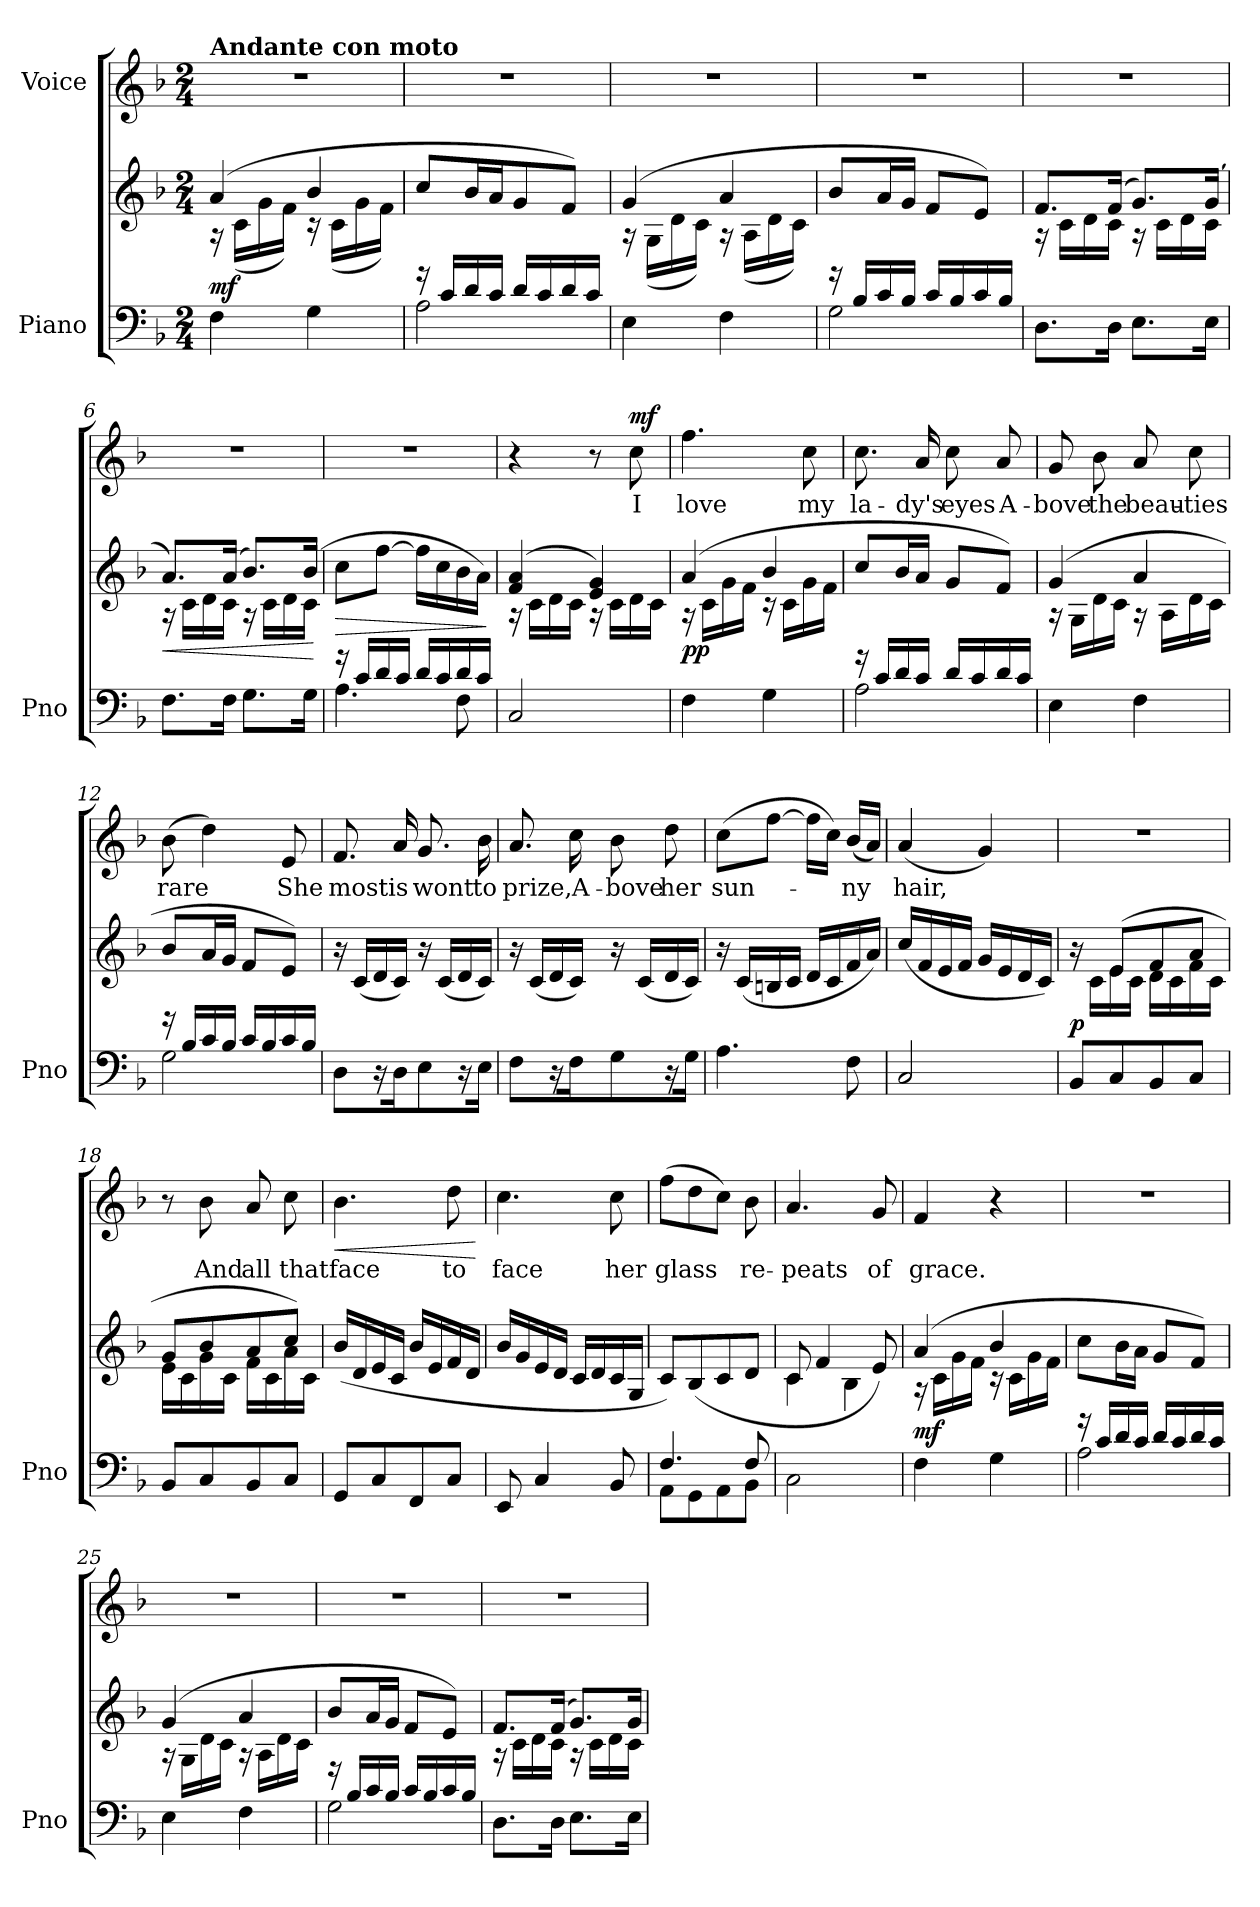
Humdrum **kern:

**kern	**kern	**dynam	**kern	**text	**dynam
*part2	*part2	*part2	*part1	*part1	*part1
*staff3	*staff2	*staff2/3	*staff1	*staff1	*staff1
*I"Piano	*	*	*I"Voice	*	*
*I'Pno	*	*	*	*	*
*clefF4	*clefG2	*	*clefG2	*	*
*k[b-]	*k[b-]	*	*k[b-]	*	*
*M2/4	*M2/4	*	*M2/4	*	*
=1	=1	=1	=1	=1	=1
*	*^	*	*	*	*
!	!	!	!	!LO:TX:a:B:t=Andante con moto	!	!
!	!	!	!LO:DY:b	!	!	!
4F\	(4a/	16r	mf	2r	.	.
.	.	(16c\LL	.	.	.	.
.	.	16g\	.	.	.	.
.	.	16f\JJ)	.	.	.	.
4G\	4b-/	16r	.	.	.	.
.	.	(16c\LL	.	.	.	.
.	.	16g\	.	.	.	.
.	.	16f\JJ)	.	.	.	.
*	*v	*v	*	*	*	*
=2	=2	=2	=2	=2	=2
*^	*	*	*	*	*
16r	2A\	8cc/L	.	2r	.	.
16c/LL	.	.	.	.	.	.
16d/	.	16b-/L	.	.	.	.
16c/JJ	.	16a/J	.	.	.	.
16d/LL	.	8g/	.	.	.	.
16c/	.	.	.	.	.	.
16d/	.	8f/J)	.	.	.	.
16c/JJ	.	.	.	.	.	.
*v	*v	*	*	*	*	*
=3	=3	=3	=3	=3	=3
*	*^	*	*	*	*
4E\	(4g/	16r	.	2r	.	.
.	.	(16G\LL	.	.	.	.
.	.	16d\	.	.	.	.
.	.	16c\JJ)	.	.	.	.
4F\	4a/	16r	.	.	.	.
.	.	(16A\LL	.	.	.	.
.	.	16d\	.	.	.	.
.	.	16c\JJ)	.	.	.	.
*	*v	*v	*	*	*	*
=4	=4	=4	=4	=4	=4
*^	*	*	*	*	*
16r	2G\	8b-/L	.	2r	.	.
16B-/LL	.	.	.	.	.	.
16c/	.	16a/L	.	.	.	.
16B-/JJ	.	16g/JJ	.	.	.	.
16c/LL	.	8f/L	.	.	.	.
16B-/	.	.	.	.	.	.
16c/	.	8e/J)	.	.	.	.
16B-/JJ	.	.	.	.	.	.
*v	*v	*	*	*	*	*
=5	=5	=5	=5	=5	=5
*	*^	*	*	*	*
8.D\L	8.f/L	16r	.	2r	.	.
.	.	16c\LL	.	.	.	.
.	.	16d\	.	.	.	.
16D\Jk	(16f/Jk	16c\JJ	.	.	.	.
8.E\L	8.g/L)	16r	.	.	.	.
.	.	16c\LL	.	.	.	.
.	.	16d\	.	.	.	.
16E\Jk	(16g/Jk	16c\JJ	.	.	.	.
=6	=6	=6	=6	=6	=6	=6
!	!	!	!LO:HP:b	!	!	!
8.F\L	8.a/L)	16r	<	2r	.	.
.	.	16c\LL	.	.	.	.
.	.	16d\	.	.	.	.
16F\Jk	(16a/Jk	16c\JJ	.	.	.	.
8.G\L	8.b-/L)	16r	.	.	.	.
.	.	16c\LL	.	.	.	.
.	.	16d\	.	.	.	.
16G\Jk	(16b-/Jk	16c\JJ	.	.	.	.
*	*v	*v	*	*	*	*
.	.	[	.	.	.
=7	=7	=7	=7	=7	=7
*^	*	*	*	*	*
!	!	!	!LO:HP:b	!	!	!
16r	4.A\	8cc\L	>	2r	.	.
16c/LL	.	.	.	.	.	.
16d/	.	[>8ff\J	.	.	.	.
16c/JJ	.	.	.	.	.	.
16d/LL	.	16ff\LL]	.	.	.	.
16c/	.	16cc\	.	.	.	.
16d/	8F\	16b-\	.	.	.	.
16c/JJ	.	16a\JJ)	.	.	.	.
*v	*v	*	*	*	*	*
.	.	]	.	.	.
=8	=8	=8	=8	=8	=8
*	*^	*	*	*	*
2C/	(4f/ 4a/	16r	.	4r	.	.
.	.	16c\LL	.	.	.	.
.	.	16d\	.	.	.	.
.	.	16c\JJ	.	.	.	.
.	4e/ 4g/)	16r	.	8r	.	.
.	.	16c\LL	.	.	.	.
!	!	!	!	!	!	!LO:DY:a
.	.	16d\	.	8cc\	I	mf
.	.	16c\JJ	.	.	.	.
=9	=9	=9	=9	=9	=9	=9
!	!	!	!LO:DY:b	!	!	!
4F\	(4a/	16r	pp	4.ff\	love	.
.	.	16c\LL	.	.	.	.
.	.	16g\	.	.	.	.
.	.	16f\JJ	.	.	.	.
4G\	4b-/	16r	.	.	.	.
.	.	16c\LL	.	.	.	.
.	.	16g\	.	8cc\	my	.
.	.	16f\JJ	.	.	.	.
*	*v	*v	*	*	*	*
=10	=10	=10	=10	=10	=10
*^	*	*	*	*	*
16r	2A\	8cc/L	.	8.cc\	la-	.
16c/LL	.	.	.	.	.	.
16d/	.	16b-/L	.	.	.	.
16c/JJ	.	16a/JJ	.	16a/	-dy's	.
16d/LL	.	8g/L	.	8cc\	eyes	.
16c/	.	.	.	.	.	.
16d/	.	8f/J)	.	8a/	A-	.
16c/JJ	.	.	.	.	.	.
*v	*v	*	*	*	*	*
=11	=11	=11	=11	=11	=11
*	*^	*	*	*	*
4E\	(4g/	16r	.	8g/	-bove	.
.	.	16G\LL	.	.	.	.
.	.	16d\	.	8b-\	the	.
.	.	16c\JJ	.	.	.	.
4F\	4a/	16r	.	8a/	beau-	.
.	.	16A\LL	.	.	.	.
.	.	16d\	.	8cc\	-ties	.
.	.	16c\JJ	.	.	.	.
*	*v	*v	*	*	*	*
=12	=12	=12	=12	=12	=12
*^	*	*	*	*	*
16r	2G\	8b-/L	.	(8b-\	rare	.
16B-/LL	.	.	.	.	.	.
16c/	.	16a/L	.	4dd\)	.	.
16B-/JJ	.	16g/JJ	.	.	.	.
16c/LL	.	8f/L	.	.	.	.
16B-/	.	.	.	.	.	.
16c/	.	8e/J)	.	8e/	She	.
16B-/JJ	.	.	.	.	.	.
*v	*v	*	*	*	*	*
=13	=13	=13	=13	=13	=13
8D\L	16r	.	8.f/	most	.
.	(16c/LL	.	.	.	.
16r	16d/	.	.	.	.
16D\JL	16c/JJ)	.	16a/	is	.
8E\L	16r	.	8.g/	wont	.
.	(16c/LL	.	.	.	.
16r	16d/	.	.	.	.
16E\JJ	16c/JJ)	.	16b-\	to	.
=14	=14	=14	=14	=14	=14
8F\L	16r	.	8.a/	prize,	.
.	(16c/LL	.	.	.	.
16r	16d/	.	.	.	.
16F\JJ	16c/JJ)	.	16cc\	A-	.
8G\L	16r	.	8b-\	-bove	.
.	(16c/LL	.	.	.	.
16r	16d/	.	8dd\	her	.
16G\JJ	16c/JJ)	.	.	.	.
=15	=15	=15	=15	=15	=15
4.A\	16r	.	(8cc\L	sun-	.
.	(16c/LL	.	.	.	.
.	16Bn/	.	[8ff\J	.	.
.	16c/JJ	.	.	.	.
.	16d/LL	.	16ff\LL]	.	.
.	16c/	.	16cc\JJ)	.	.
8F\	16f/	.	(16b-/LL	-ny	.
.	16a/JJ)	.	16a/JJ)	.	.
=16	=16	=16	=16	=16	=16
2C/	(16cc/LL	.	(4a/	hair,	.
.	16f/	.	.	.	.
.	16e/	.	.	.	.
.	16f/JJ	.	.	.	.
.	16g/LL	.	4g/)	.	.
.	16e/	.	.	.	.
.	16d/	.	.	.	.
.	16c/JJ)	.	.	.	.
=17	=17	=17	=17	=17	=17
*	*^	*	*	*	*
!	!	!	!LO:DY:b	!	!	!
8BB-/L	8ryy	16r	p	2r	.	.
.	.	16c\LL	.	.	.	.
8C/	(8e/L	16e\	.	.	.	.
.	.	16c\JJ	.	.	.	.
8BB-/	8f/	16d\LL	.	.	.	.
.	.	16c\	.	.	.	.
8C/J	8a/J	16f\	.	.	.	.
.	.	16c\JJ	.	.	.	.
=18	=18	=18	=18	=18	=18	=18
8BB-/L	8g/L	16e\LL	.	8r	.	.
.	.	16c\	.	.	.	.
8C/	8b-/	16g\	.	8b-\	And	.
.	.	16c\JJ	.	.	.	.
8BB-/	8a/	16f\LL	.	8a/	all	.
.	.	16c\	.	.	.	.
8C/J	8cc/J)	16a\	.	8cc\	that	.
.	.	16c\JJ	.	.	.	.
=19	=19	=19	=19	=19	=19	=19
!	!	!	!	!	!	!LO:HP:b
*	*v	*v	*	*	*	*
8GG/L	(<16b-/LL	.	4.b-\	face	<
.	16d/	.	.	.	.
8C/	16e/	.	.	.	.
.	16c/JJ	.	.	.	.
8FF/	16b-/LL	.	.	.	.
.	16e/	.	.	.	.
8C/J	16f/	.	8dd\	to	.
.	16d/JJ	.	.	.	.
.	.	.	.	.	[
=20	=20	=20	=20	=20	=20
8EE/	16b-/LL	.	4.cc\	face	.
.	16g/	.	.	.	.
4C/	16e/	.	.	.	.
.	16d/JJ	.	.	.	.
.	16c/LL	.	.	.	.
.	16d/	.	.	.	.
8BB-/	16c/	.	8cc\	her	.
.	16G/JJ	.	.	.	.
=21	=21	=21	=21	=21	=21
*^	*	*	*	*	*
4.F/	8AA\L	8c/L)	.	(8ff\L	glass	.
.	8GG\	(8B-/	.	8dd\	.	.
.	8AA\	8c/	.	8cc\J)	.	.
8F/	8BB-\J	8d/J	.	8b-\	re-	.
*v	*v	*	*	*	*	*
=22	=22	=22	=22	=22	=22
*	*^	*	*	*	*
2C\	8c/	4c\	.	4.a/	-peats	.
.	4f/	.	.	.	.	.
.	.	4B-\	.	.	.	.
.	8e/)	.	.	8g/	of	.
=23	=23	=23	=23	=23	=23	=23
!	!	!	!LO:DY:b	!	!	!
4F\	(4a/	16r	mf	4f/	grace.	.
.	.	16c\LL	.	.	.	.
.	.	16g\	.	.	.	.
.	.	16f\JJ	.	.	.	.
4G\	4b-/	16r	.	4r	.	.
.	.	16c\LL	.	.	.	.
.	.	16g\	.	.	.	.
.	.	16f\JJ	.	.	.	.
*	*v	*v	*	*	*	*
=24	=24	=24	=24	=24	=24
*^	*	*	*	*	*
16r	2A\	8cc\L	.	2r	.	.
16c/LL	.	.	.	.	.	.
16d/	.	16b-\L	.	.	.	.
16c/JJ	.	16a\JJ	.	.	.	.
16d/LL	.	8g/L	.	.	.	.
16c/	.	.	.	.	.	.
16d/	.	8f/J)	.	.	.	.
16c/JJ	.	.	.	.	.	.
*v	*v	*	*	*	*	*
=25	=25	=25	=25	=25	=25
*	*^	*	*	*	*
4E\	(4g/	16r	.	2r	.	.
.	.	16G\LL	.	.	.	.
.	.	16d\	.	.	.	.
.	.	16c\JJ	.	.	.	.
4F\	4a/	16r	.	.	.	.
.	.	16A\LL	.	.	.	.
.	.	16d\	.	.	.	.
.	.	16c\JJ	.	.	.	.
*	*v	*v	*	*	*	*
=26	=26	=26	=26	=26	=26
*^	*	*	*	*	*
16r	2G\	8b-/L	.	2r	.	.
16B-/LL	.	.	.	.	.	.
16c/	.	16a/L	.	.	.	.
16B-/JJ	.	16g/JJ	.	.	.	.
16c/LL	.	8f/L	.	.	.	.
16B-/	.	.	.	.	.	.
16c/	.	8e/J)	.	.	.	.
16B-/JJ	.	.	.	.	.	.
*v	*v	*	*	*	*	*
=27	=27	=27	=27	=27	=27
*	*^	*	*	*	*
8.D\L	8.f/L	16r	.	2r	.	.
.	.	16c\LL	.	.	.	.
.	.	16d\	.	.	.	.
16D\Jk	(16f/Jk	16c\JJ	.	.	.	.
8.E\L	8.g/L)	16r	.	.	.	.
.	.	16c\LL	.	.	.	.
.	.	16d\	.	.	.	.
16E\Jk	16g/Jk	16c\JJ	.	.	.	.
*	*v	*v	*	*	*	*
=	=	=	=	=	=
*-	*-	*-	*-	*-	*-
